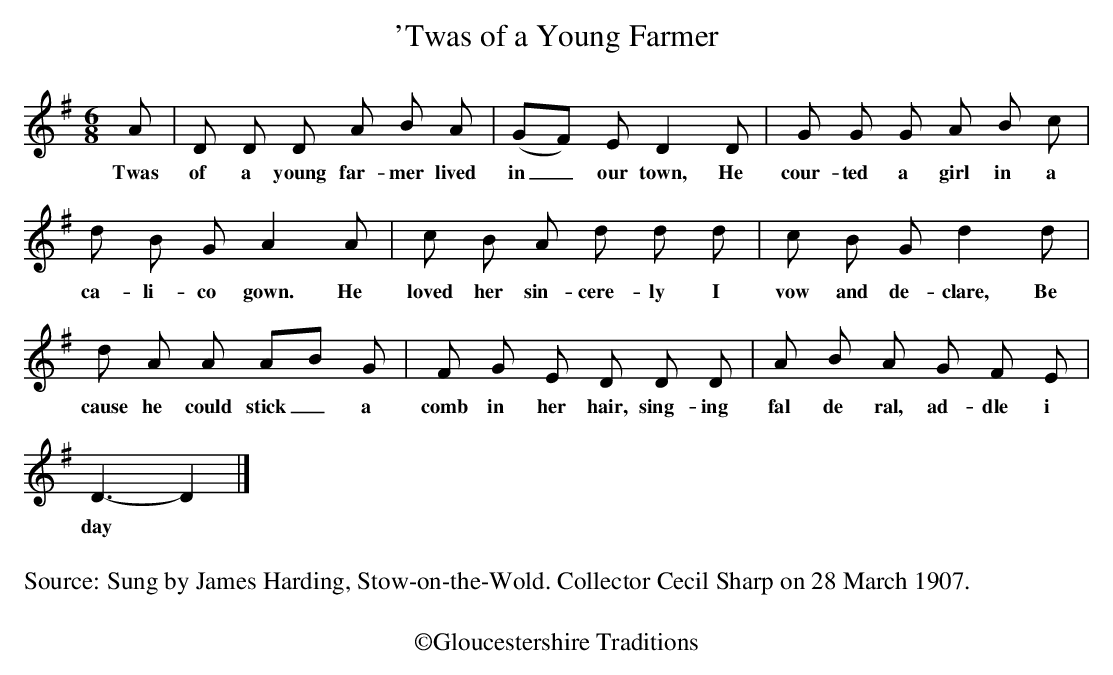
X:1
T:'Twas of a Young Farmer
M:6/8
L:1/8
K:Dmix
A | D D D A B A | (GF) E D2 D | G G G A B c |
w:Twas of a young far-mer lived in_ our town, He cour-ted a girl in a
d B G A2 A | c B A d d d | c B G d2 d |
w:ca-li-co gown. He loved her sin-cere-ly I vow and de-clare, Be
d A A AB G | F G E D D D | A B A G F E |
w:cause he could stick_ a comb in her hair, sing-ing fal de ral, ad-dle i
D3-D2|]
w:day
W:
